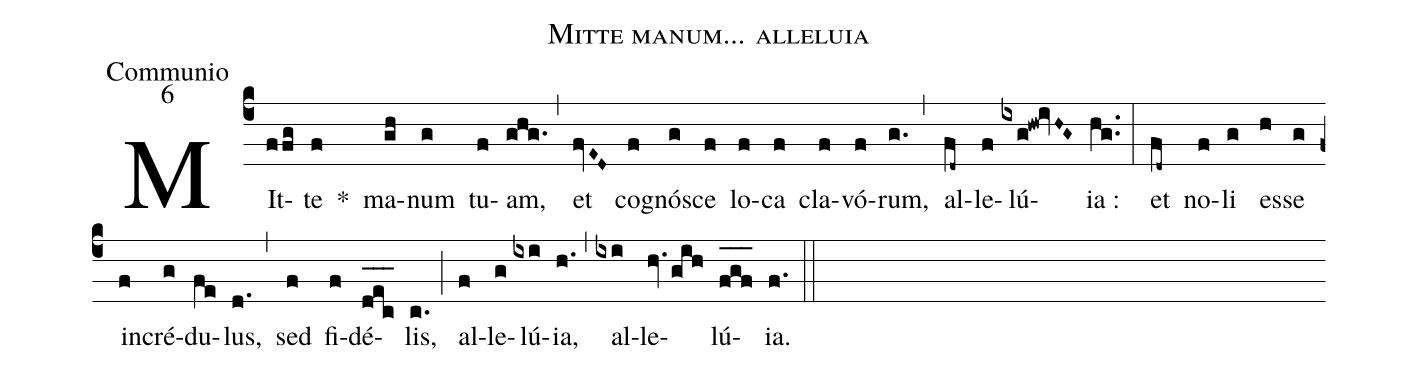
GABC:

name:Mitte manum... alleluia;
office-part:Communio;
mode:6;
%%
(c4) MIt(ffg)te(f) *() ma(gh)num(g) tu(f)am,(ghg.) (,) et(fvE~D~) co(f)gnó(g)sce(f) lo(f)ca(f) cla(f)vó(f)rum,(g.) (,) al(fd~)le(f)lú(ixg!hw!ivH~G~){ia} :(hg..) (:) et(fd~) no(f)li(g) es(h)se(g) in(f)cré(g)du(fe)lus,(d.) (,) sed(f) fi(f)dé(d_[oh:h]e_[oh:h]c_[oh:h])lis,(c.) (;) al(f)le(g)lú(ixi){ia},(h.) (,) al(ixi)le(hv.gih)lú(f_[oh:h]g_[oh:h]f_[oh:h]){ia}.(f.) (::)
